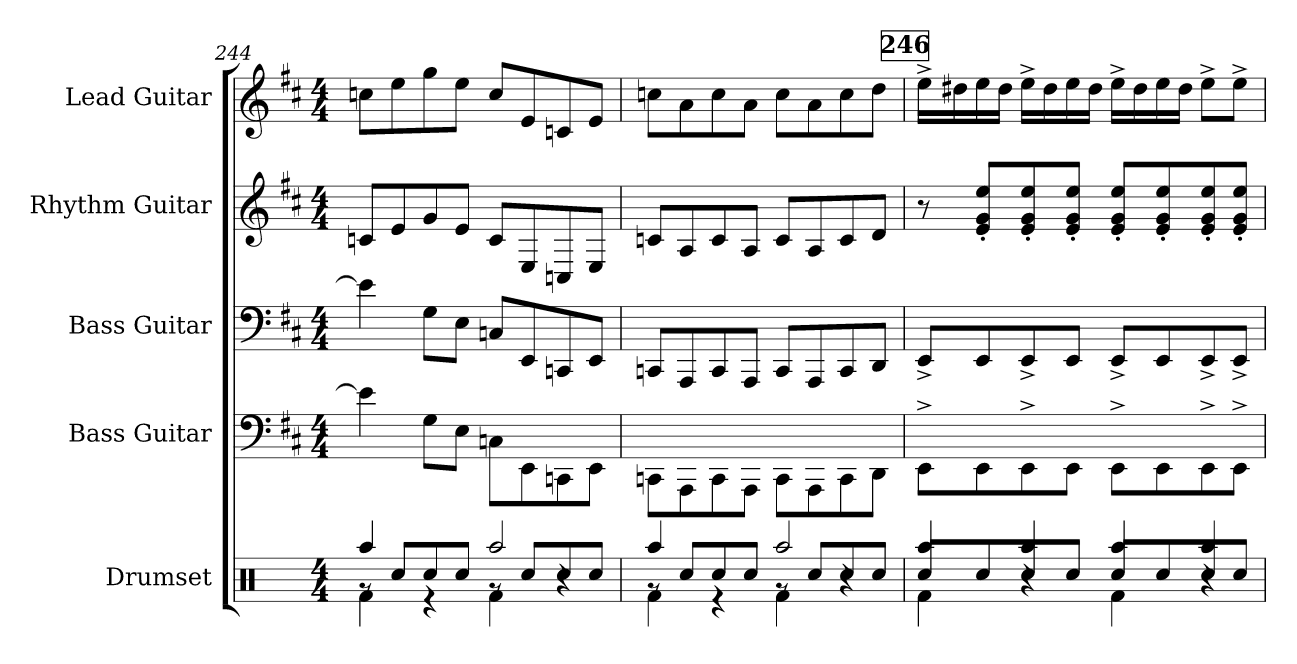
**kern	**kern	**kern	**kern	**kern
*part5	*part4	*part3	*part2	*part1
*staff5	*staff4	*staff3	*staff2	*staff1
*I"Drumset	*I"Bass Guitar	*I"Bass Guitar	*I"Rhythm Guitar	*I"Lead Guitar
*I'Drs.	*I'Bass	*I'Bass	*I'Rt.	*I'Ld.
*clefX	*	*clefF4	*clefG2	*clefG2
*k[]	*k[f#c#]	*k[f#c#]	*k[f#c#]	*k[f#c#]
*M4/4	*M4/4	*M4/4	*M4/4	*M4/4
=244	=244	=244	=244	=244
*^	*	*	*	*
*	*^	*	*	*	*
8rg	4Rf\	4Raa/	4e-\]	4e-\]	8cn/L	8ccn\L
8Rcc/L	.	.	.	.	8e/	8ee\
8Rcc/	4r	4ryy	8G\L	8G\L	8g/	8gg\
8Rcc/J	.	.	8E\J	8E\J	8e/J	8ee\J
8rg	4Rf\	2Raa/	8Cn\L	8Cn/L	8c/L	8cc/L
8Rcc/L	.	.	8EE\	8EE/	8E/	8e/
8Rcc/	4r	.	8CCn\	8CCn/	8Cn/	8cn/
8Rcc/J	.	.	8EE\J	8EE/J	8E/J	8e/J
!!LO:PB:g=z
=245	=245	=245	=245	=245	=245	=245
8rg	4Rf\	4Raa/	8CCn\L	8CCn/L	8cn/L	8ccn\L
8Rcc/L	.	.	8AAA\	8AAA/	8A/	8a\
8Rcc/	4r	4ryy	8CC\	8CC/	8c/	8cc\
8Rcc/J	.	.	8AAA\J	8AAA/J	8A/J	8a\J
8rg	4Rf\	2Raa/	8CC\L	8CC/L	8c/L	8cc\L
8Rcc/L	.	.	8AAA\	8AAA/	8A/	8a\
8Rcc/	4r	.	8CC\	8CC/	8c/	8cc\
8Rcc/J	.	.	8DD\J	8DD/J	8d/J	8dd\J
!!LO:REH:place=s1:a:B:fs=14:t=246
=246	=246	=246	=246	=246	=246	=246
8Rcc/L	4Rf\	4Raa/	8EE^\L	8EE^/L	8r	16ee^\LL
.	.	.	.	.	.	16dd#X\
8Rcc/	.	.	8EE\	8EE/	8e/' 8g/' 8ee/'L	16ee\
.	.	.	.	.	.	16dd#\JJ
8Rcc/	4r	4Raa/	8EE^\	8EE^/	8e/' 8g/' 8ee/'	16ee^\LL
.	.	.	.	.	.	16dd#\
8Rcc/J	.	.	8EE\J	8EE/J	8e/' 8g/' 8ee/'J	16ee\
.	.	.	.	.	.	16dd#\JJ
8Rcc/L	4Rf\	4Raa/	8EE^\L	8EE^/L	8e/' 8g/' 8ee/'L	16ee^\LL
.	.	.	.	.	.	16dd#\
8Rcc/	.	.	8EE\	8EE/	8e/' 8g/' 8ee/'	16ee\
.	.	.	.	.	.	16dd#\JJ
8Rcc/	4r	4Raa/	8EE^\	8EE^/	8e/' 8g/' 8ee/'	8ee^\L
8Rcc/J	.	.	8EE^\J	8EE^/J	8e/' 8g/' 8ee/'J	8ee^\J
*v	*v	*v	*	*	*	*
=	=	=	=	=
*-	*-	*-	*-	*-
